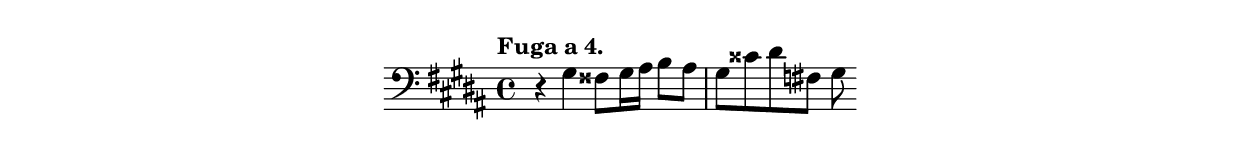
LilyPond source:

\include "indice.ily"
\version "2.15.33"
\new Staff  \relative f {
  \time 4/4
  \clef bass
  \key gis \minor
  \tempo "Fuga a 4."
  \accidentalStyle "no-reset"
  r4 gis4 fisis8 gis16 ais b8 ais
  gis8 cisis dis fis, gis %corchete suelto recto
}